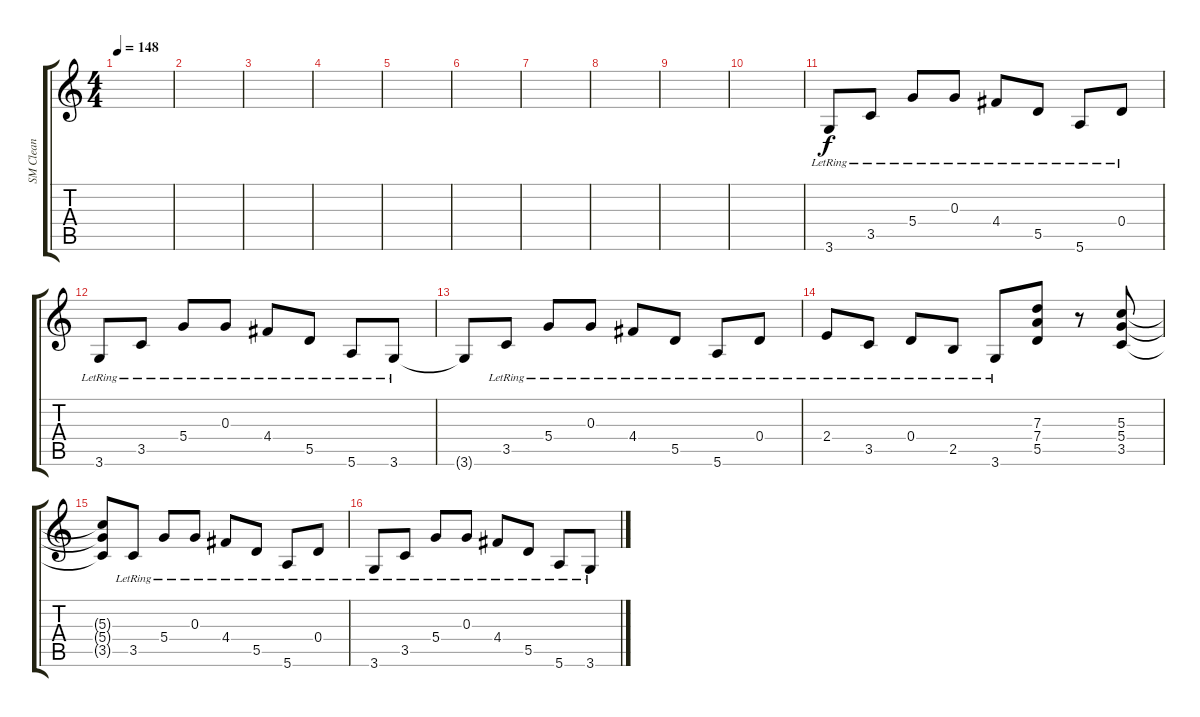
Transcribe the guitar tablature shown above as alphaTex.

\track ("SM Clean" "SM Clean") {instrument electricguitarclean}
\staff {score tabs}
\tuning (E4 B3 G3 D3 A2 E2) {hide}
\ts (4 4)
\tempo 148
\clef g2
\ks c
|
|
|
|
|
|
|
|
|
|
3.6{lr}.8 3.5{lr}.8 5.4{lr}.8 0.3{lr}.8 4.4{lr}.8 5.5{lr}.8 5.6{lr}.8 0.4{lr}.8 |
3.6{lr}.8 3.5{lr}.8 5.4{lr}.8 0.3{lr}.8 4.4{lr}.8 5.5{lr}.8 5.6{lr}.8 3.6{lr}.8 |
3.6{t}.8 3.5{lr}.8 5.4{lr}.8 0.3{lr}.8 4.4{lr}.8 5.5{lr}.8 5.6{lr}.8 0.4{lr}.8 |
2.4{lr}.8 3.5{lr}.8 0.4{lr}.8 2.5{lr}.8 3.6{lr}.8 (7.3 7.4 5.5).8 r.8 (5.3 5.4 3.5).8 |
(5.3{t} 5.4{t} 3.5{t}).8 3.5{lr}.8 5.4{lr}.8 0.3{lr}.8 4.4{lr}.8 5.5{lr}.8 5.6{lr}.8 0.4{lr}.8 |
3.6{lr}.8 3.5{lr}.8 5.4{lr}.8 0.3{lr}.8 4.4{lr}.8 5.5{lr}.8 5.6{lr}.8 3.6{lr}.8
